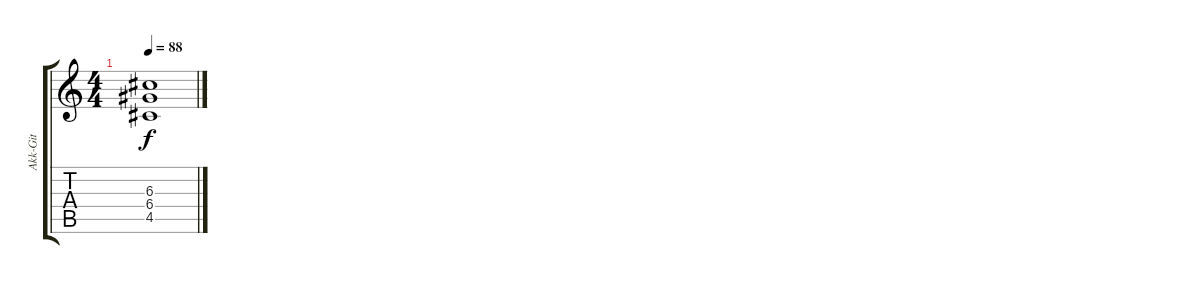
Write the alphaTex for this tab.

\track ("Akk-Git" "Akk-Git") {instrument acousticguitarsteel}
\staff {score tabs}
\tuning (E4 B3 G3 D3 A2 E2) {hide}
\ts (4 4)
\tempo 88
\clef g2
\ks c
(6.3 6.4 4.5).1{dy f}
